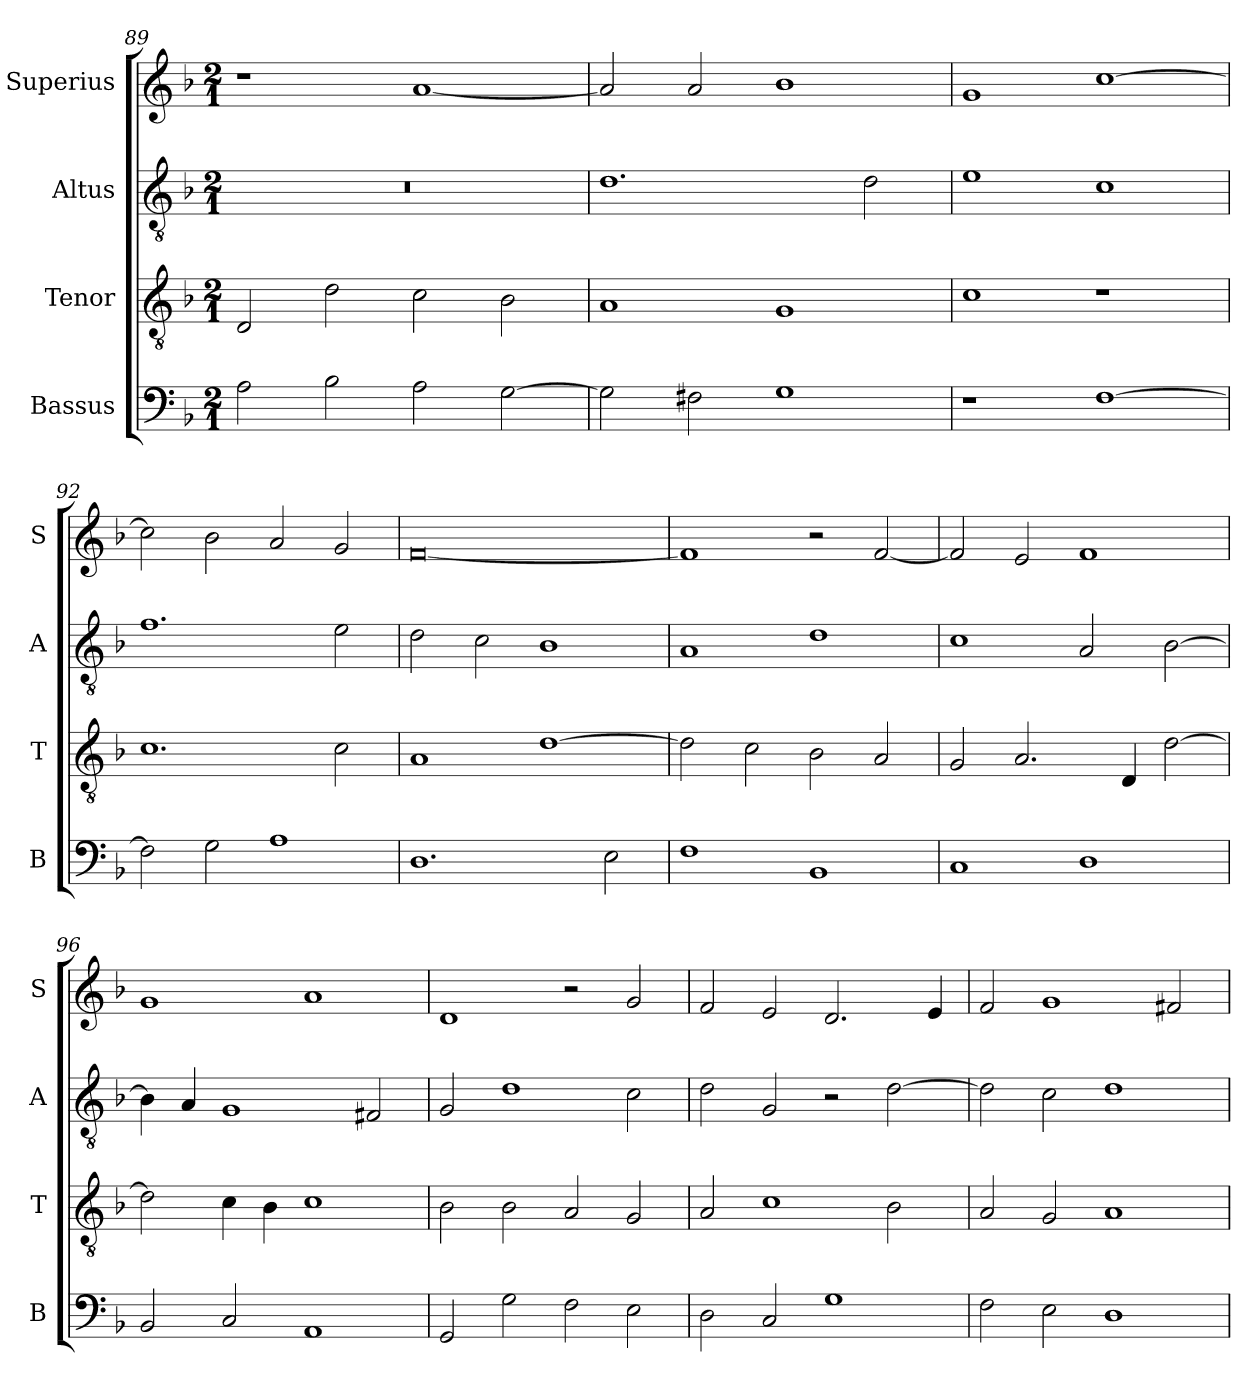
**kern	**kern	**kern	**kern
*part4	*part3	*part2	*part1
*staff4	*staff3	*staff2	*staff1
*I"Bassus	*I"Tenor	*I"Altus	*I"Superius
*I'B	*I'T	*I'A	*I'S
*clefF4	*clefGv2	*clefGv2	*clefG2
*k[b-]	*k[b-]	*k[b-]	*k[b-]
*F:	*F:	*F:	*F:
*M2/1	*M2/1	*M2/1	*M2/1
=89	=89	=89	=89
2A	2D	0r	1r
2B-	2d	.	.
2A	2c	.	[1a
[2G	2B-	.	.
=90	=90	=90	=90
2G]	1A	1.d	2a]
2F#X	.	.	2a
1G	1G	.	1b-
.	.	2d	.
=91	=91	=91	=91
1r	1c	1e	1g
[1F	1r	1c	[1cc
=92	=92	=92	=92
2F]	1.c	1.f	2cc]
2G	.	.	2b-
1A	.	.	2a
.	2c	2e	2g
=93	=93	=93	=93
1.D	1A	2d	[0f
.	.	2c	.
.	[1d	1B-	.
2E	.	.	.
=94	=94	=94	=94
1F	2d]	1A	1f]
.	2c	.	.
1BB-	2B-	1d	2r
.	2A	.	[2f
=95	=95	=95	=95
1C	2G	1c	2f]
.	2.A	.	2e
1D	.	2A	1f
.	4D	.	.
.	[2d	[2B-	.
=96	=96	=96	=96
2BB-	2d]	4B-]	1g
.	.	4A	.
2C	4c	1G	.
.	4B-	.	.
1AA	1c	.	1a
.	.	2F#X	.
=97	=97	=97	=97
2GG	2B-	2G	1d
2G	2B-	1d	.
2F	2A	.	2r
2E	2G	2c	2g
=98	=98	=98	=98
2D	2A	2d	2f
2C	1c	2G	2e
1G	.	2r	2.d
.	2B-	[2d	.
.	.	.	4e
=99	=99	=99	=99
2F	2A	2d]	2f
2E	2G	2c	1g
1D	1A	1d	.
.	.	.	2f#X
=	=	=	=
*-	*-	*-	*-
